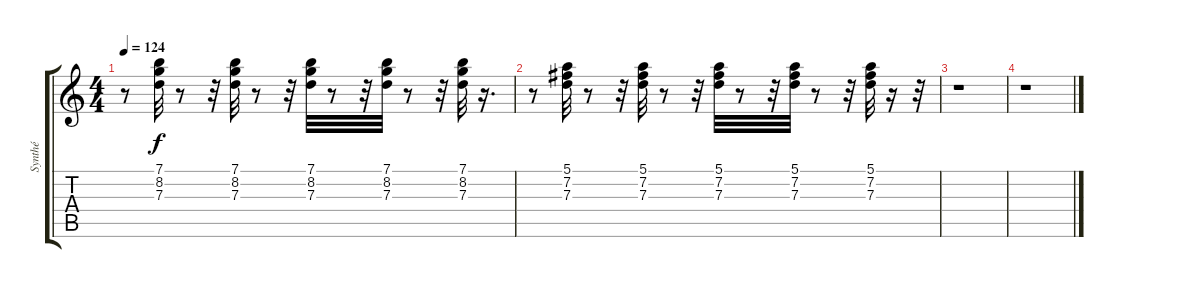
\track ("Synthé" "Synthé") {instrument synthbass1}
\staff {score tabs}
\tuning (E4 B3 G3 D3 A2 E2) {hide}
\ts (4 4)
\tempo 124
\clef g2
\ks c
r.8{dy f} (7.1 8.2 7.3).32 r.8 r.32 (7.1 8.2 7.3).32 r.8 r.32 (7.1 8.2 7.3).32 r.8 r.32 (7.1 8.2 7.3).32 r.8 r.32 (7.1 8.2 7.3).32 r.16{d} |
r.8 (5.1 7.2 7.3).32 r.8 r.32 (5.1 7.2 7.3).32 r.8 r.32 (5.1 7.2 7.3).32 r.8 r.32 (5.1 7.2 7.3).32 r.8 r.32 (5.1 7.2 7.3).32 r.16 r.32 |
r.1 |
r.1
